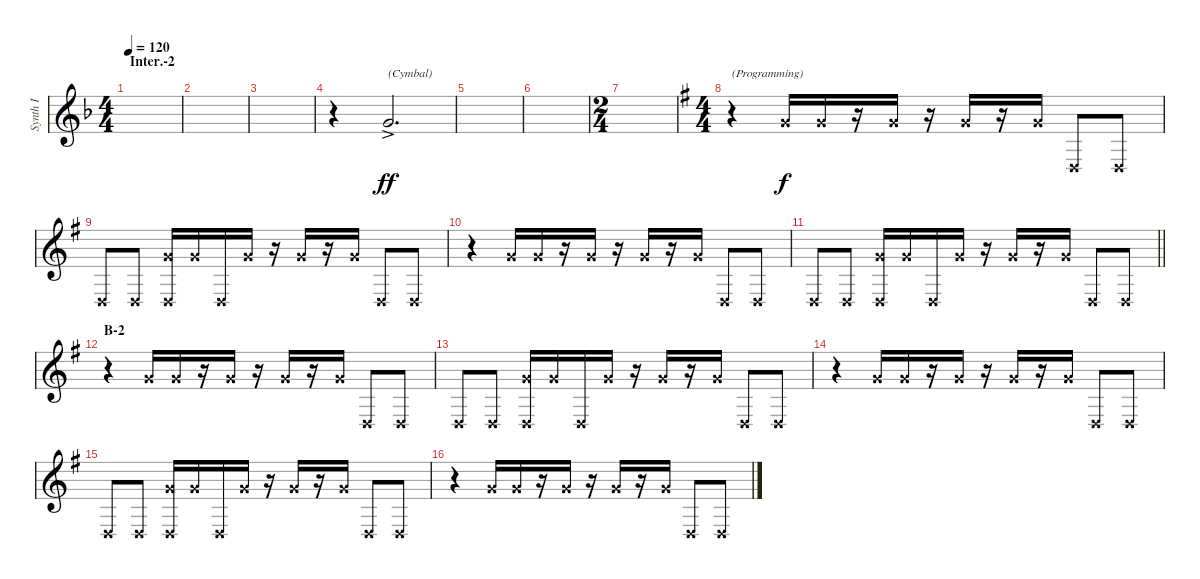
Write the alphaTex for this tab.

\track ("Synth I" "Synth I") {instrument guitarfretnoise}
\staff {score}
\tuning (E4 B3 G3 D3 A2 E2) {hide}
\ts (4 4)
\section ("" "Inter.-2")
\tempo 120
\clef g2
\ks f
|
|
|
r.4 3.1{ac}.2{d txt "(Cymbal)" dy ff} |
|
|
\ts (2 4)
|
\ts (4 4)
\ks g
r.4{txt "(Programming)" volume 16 instrument guitarfretnoise} 3.1{x}.16{dy f} 3.1{x}.16 r.16 3.1{x}.16 r.16 3.1{x}.16 r.16 3.1{x}.16 0.4{x}.8 0.4{x}.8 |
0.4{x}.8 0.4{x}.8 (3.1{x} 0.4{x}).16 3.1{x}.16 0.4{x}.16 3.1{x}.16 r.16 3.1{x}.16 r.16 3.1{x}.16 0.4{x}.8 0.4{x}.8 |
r.4 3.1{x}.16 3.1{x}.16 r.16 3.1{x}.16 r.16 3.1{x}.16 r.16 3.1{x}.16 0.4{x}.8 0.4{x}.8 |
\barLineRight lightlight
0.4{x}.8 0.4{x}.8 (3.1{x} 0.4{x}).16 3.1{x}.16 0.4{x}.16 3.1{x}.16 r.16 3.1{x}.16 r.16 3.1{x}.16 0.4{x}.8 0.4{x}.8 |
\section ("" "B-2")
r.4 3.1{x}.16 3.1{x}.16 r.16 3.1{x}.16 r.16 3.1{x}.16 r.16 3.1{x}.16 0.4{x}.8 0.4{x}.8 |
0.4{x}.8 0.4{x}.8 (3.1{x} 0.4{x}).16 3.1{x}.16 0.4{x}.16 3.1{x}.16 r.16 3.1{x}.16 r.16 3.1{x}.16 0.4{x}.8 0.4{x}.8 |
r.4 3.1{x}.16 3.1{x}.16 r.16 3.1{x}.16 r.16 3.1{x}.16 r.16 3.1{x}.16 0.4{x}.8 0.4{x}.8 |
0.4{x}.8 0.4{x}.8 (3.1{x} 0.4{x}).16 3.1{x}.16 0.4{x}.16 3.1{x}.16 r.16 3.1{x}.16 r.16 3.1{x}.16 0.4{x}.8 0.4{x}.8 |
r.4 3.1{x}.16 3.1{x}.16 r.16 3.1{x}.16 r.16 3.1{x}.16 r.16 3.1{x}.16 0.4{x}.8 0.4{x}.8
